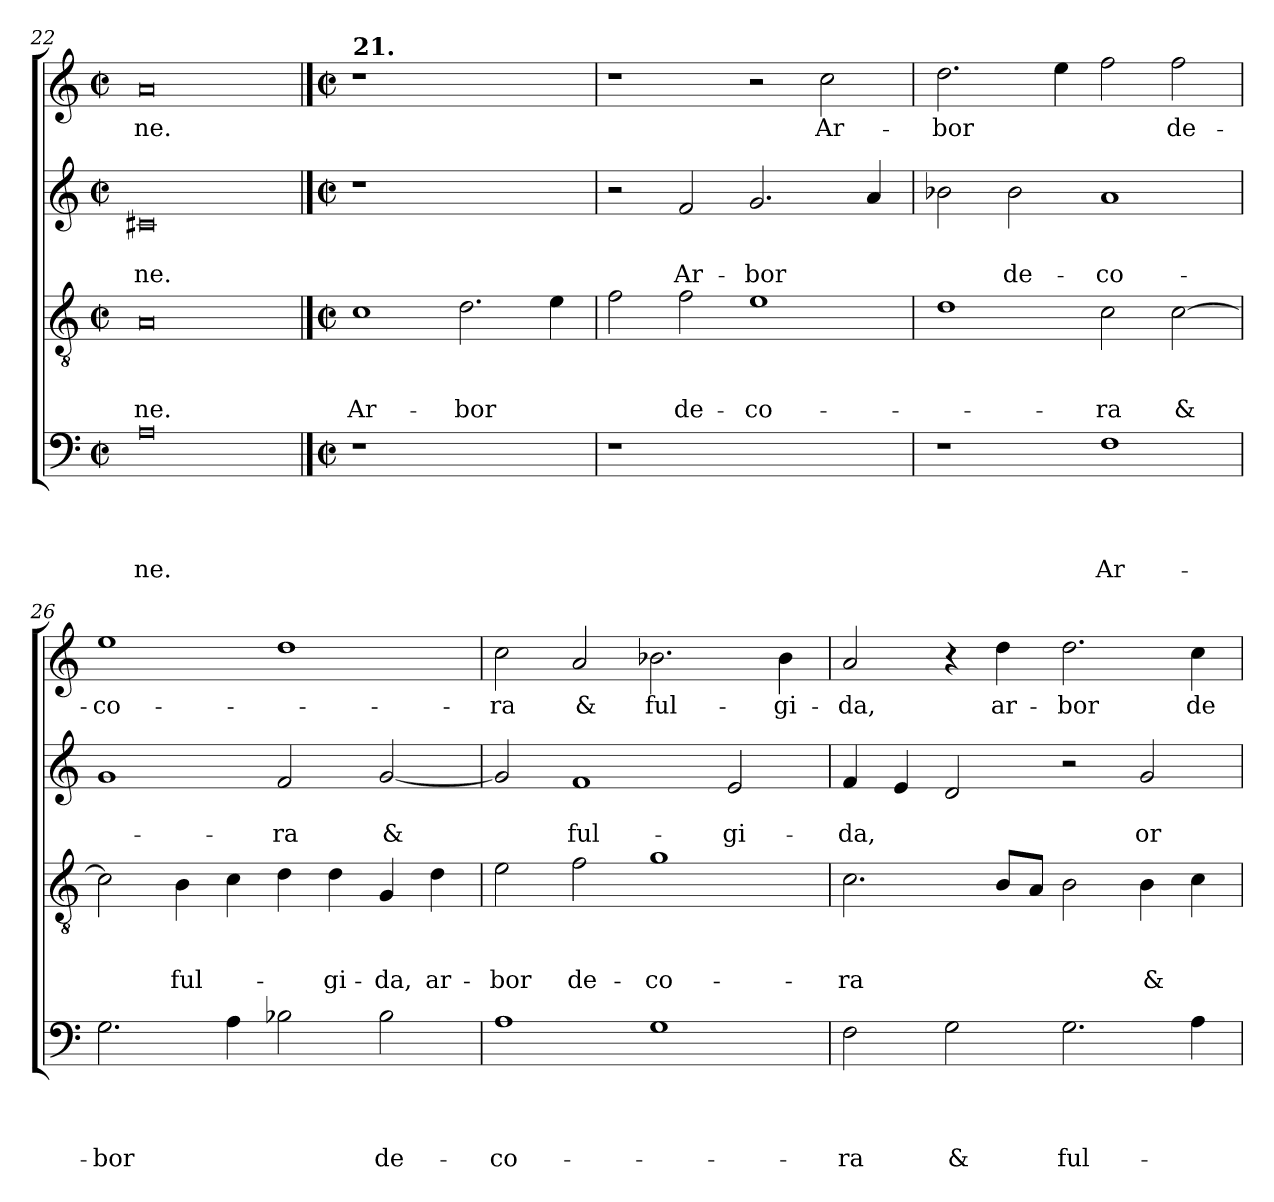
**kern	**text	**text	**text	**text	**kern	**text	**text	**text	**kern	**text	**text	**kern	**text
*part4	*part4	*part4	*part4	*part4	*part3	*part3	*part3	*part3	*part2	*part2	*part2	*part1	*part1
*staff4	*staff4	*staff4	*staff4	*staff4	*staff3	*staff3	*staff3	*staff3	*staff2	*staff2	*staff2	*staff1	*staff1
*clefF4	*	*	*	*	*clefGv2	*	*	*	*clefG2	*	*	*clefG2	*
*k[]	*	*	*	*	*k[]	*	*	*	*k[]	*	*	*k[]	*
*C:	*	*	*	*	*C:	*	*	*	*C:	*	*	*C:	*
*M2/2	*	*	*	*	*M2/2	*	*	*	*M2/2	*	*	*M2/2	*
*met(c|)	*	*	*	*	*met(c|)	*	*	*	*met(c|)	*	*	*met(c|)	*
=22	=22	=22	=22	=22	=22	=22	=22	=22	=22	=22	=22	=22	=22
!	!	!	!	!LO:LY:b	!	!	!	!LO:LY:b	!	!	!LO:LY:b	!	!LO:LY:b
0A	.	.	.	-ne.	0A	.	.	-ne.	0c#X	.	-ne.	0a	-ne.
!!LO:PB:g=z
==23	==23	==23	==23	==23	==23	==23	==23	==23	==23	==23	==23	==23	==23
*M2/2	*	*	*	*	*M2/2	*	*	*	*M2/2	*	*	*M2/2	*
*met(c|)	*	*	*	*	*met(c|)	*	*	*	*met(c|)	*	*	*met(c|)	*
!	!	!	!	!	!	!	!	!	!	!	!	!LO:TX:a:B:t=21.	!
!	!	!	!	!	!	!	!	!LO:LY:b	!	!	!	!	!
1r	.	.	.	.	1c	.	.	Ar-	1r	.	.	1r	.
!	!	!	!	!	!	!	!	!LO:LY:b	!	!	!	!	!
1ryy	.	.	.	.	2.d\	.	.	-bor	1ryy	.	.	1ryy	.
.	.	.	.	.	4e\	.	.	.	.	.	.	.	.
=24	=24	=24	=24	=24	=24	=24	=24	=24	=24	=24	=24	=24	=24
1r	.	.	.	.	2f\	.	.	.	2r	.	.	1r	.
!	!	!	!	!	!	!	!	!LO:LY:b	!	!	!LO:LY:b	!	!
.	.	.	.	.	2f\	.	.	de-	2f/	.	Ar-	.	.
!	!	!	!	!	!	!	!	!LO:LY:b	!	!	!LO:LY:b	!	!
1ryy	.	.	.	.	1e	.	.	-co-	2.g/	.	-bor	2r	.
!	!	!	!	!	!	!	!	!	!	!	!	!	!LO:LY:b
.	.	.	.	.	.	.	.	.	.	.	.	2cc\	Ar-
.	.	.	.	.	.	.	.	.	4a/	.	.	.	.
=25	=25	=25	=25	=25	=25	=25	=25	=25	=25	=25	=25	=25	=25
!	!	!	!	!	!	!	!	!	!	!	!	!	!LO:LY:b
1r	.	.	.	.	1d	.	.	.	2b-\	.	.	2.dd\	-bor
!	!	!	!	!	!	!	!	!	!	!	!LO:LY:b	!	!
.	.	.	.	.	.	.	.	.	2b-\	.	de-	.	.
.	.	.	.	.	.	.	.	.	.	.	.	4ee\	.
!	!	!	!	!LO:LY:b	!	!	!	!LO:LY:b	!	!	!LO:LY:b	!	!
1F	.	.	.	Ar-	2c\	.	.	-ra	1a	.	-co-	2ff\	.
!	!	!	!	!	!	!	!	!LO:LY:b	!	!	!	!	!LO:LY:b
.	.	.	.	.	[2c\	.	.	&	.	.	.	2ff\	de-
=26	=26	=26	=26	=26	=26	=26	=26	=26	=26	=26	=26	=26	=26
!	!	!	!	!LO:LY:b	!	!	!	!	!	!	!	!	!LO:LY:b
2.G\	.	.	.	-bor	2c\]	.	.	.	1g	.	.	1ee	-co-
!	!	!	!	!	!	!	!	!LO:LY:b	!	!	!	!	!
.	.	.	.	.	4B\	.	.	ful-	.	.	.	.	.
4A\	.	.	.	.	4c\	.	.	.	.	.	.	.	.
!	!	!	!	!	!	!	!	!	!	!	!LO:LY:b	!	!
2B-\	.	.	.	.	4d\	.	.	.	2f/	.	-ra	1dd	.
!	!	!	!	!	!	!	!	!LO:LY:b	!	!	!	!	!
.	.	.	.	.	4d\	.	.	-gi-	.	.	.	.	.
!	!	!	!	!LO:LY:b	!	!	!	!LO:LY:b	!	!	!LO:LY:b	!	!
2B-\	.	.	.	de-	4G/	.	.	-da,	[2g/	.	&	.	.
!	!	!	!	!	!	!	!	!LO:LY:b	!	!	!	!	!
.	.	.	.	.	4d\	.	.	ar-	.	.	.	.	.
=27	=27	=27	=27	=27	=27	=27	=27	=27	=27	=27	=27	=27	=27
!	!	!	!	!LO:LY:b	!	!	!	!LO:LY:b	!	!	!	!	!LO:LY:b
1A	.	.	.	-co-	2e\	.	.	-bor	2g/]	.	.	2cc\	-ra
!	!	!	!	!	!	!	!	!LO:LY:b	!	!	!LO:LY:b	!	!LO:LY:b
.	.	.	.	.	2f\	.	.	de-	1f	.	ful-	2a/	&
!	!	!	!	!	!	!	!	!LO:LY:b	!	!	!	!	!LO:LY:b
1G	.	.	.	.	1g	.	.	-co-	.	.	.	2.b-X\	ful-
!	!	!	!	!	!	!	!	!	!	!	!LO:LY:b	!	!
.	.	.	.	.	.	.	.	.	2e/	.	-gi-	.	.
!	!	!	!	!	!	!	!	!	!	!	!	!	!LO:LY:b
.	.	.	.	.	.	.	.	.	.	.	.	4b-\	-gi-
!!LO:LB:g=z
=28	=28	=28	=28	=28	=28	=28	=28	=28	=28	=28	=28	=28	=28
!	!	!	!	!LO:LY:b	!	!	!	!LO:LY:b	!	!	!LO:LY:b	!	!LO:LY:b
2F\	.	.	.	-ra	2.c\	.	.	-ra	4f/	.	-da,	2a/	-da,
.	.	.	.	.	.	.	.	.	4e/	.	.	.	.
!	!	!	!	!LO:LY:b	!	!	!	!	!	!	!	!	!
2G\	.	.	.	&	.	.	.	.	2d/	.	.	4r	.
!	!	!	!	!	!	!	!	!	!	!	!	!	!LO:LY:b
.	.	.	.	.	8B/L	.	.	.	.	.	.	4dd\	ar-
.	.	.	.	.	8A/J	.	.	.	.	.	.	.	.
!	!	!	!	!LO:LY:b	!	!	!	!	!	!	!	!	!LO:LY:b
2.G\	.	.	.	ful-	2B\	.	.	.	2r	.	.	2.dd\	-bor
!	!	!	!	!	!	!	!	!LO:LY:b	!	!	!LO:LY:b	!	!
.	.	.	.	.	4B\	.	.	&	2g/	.	or-	.	.
!	!	!	!	!	!	!	!	!	!	!	!	!	!LO:LY:b
4A\	.	.	.	.	4c\	.	.	.	.	.	.	4cc\	de-
=	=	=	=	=	=	=	=	=	=	=	=	=	=
*-	*-	*-	*-	*-	*-	*-	*-	*-	*-	*-	*-	*-	*-
